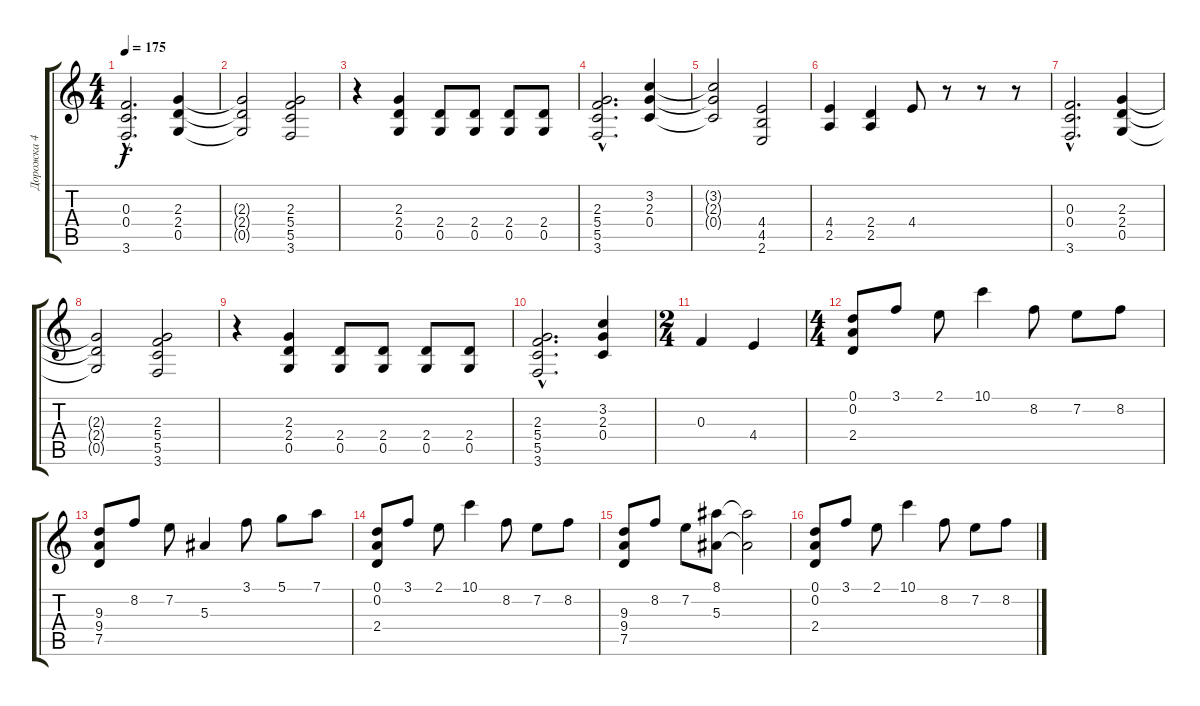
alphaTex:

\track ("Дорожка 4" "Дорожка 4") {instrument distortionguitar}
\staff {score tabs}
\tuning (D4 A3 F3 C3 G2 D2) {hide}
\ts (4 4)
\tempo 175
\clef g2
\ks c
(0.3{hac} 0.4{hac} 3.6{hac}).2{d dy f} (2.3 2.4 0.5).4 |
(2.3{t} 2.4{t} 0.5{t}).2 (2.3 5.4 5.5 3.6).2 |
r.4 (2.3 2.4 0.5).4 (2.4 0.5).8 (2.4 0.5).8 (2.4 0.5).8 (2.4 0.5).8 |
(2.3{hac} 5.4{hac} 5.5{hac} 3.6{hac}).2{d} (3.2 2.3 0.4).4 |
(3.2{t} 2.3{t} 0.4{t}).2 (4.4 4.5 2.6).2 |
(4.4 2.5).4 (2.4 2.5).4 4.4.8 r.8 r.8 r.8 |
(0.3{hac} 0.4{hac} 3.6{hac}).2{d} (2.3 2.4 0.5).4 |
(2.3{t} 2.4{t} 0.5{t}).2 (2.3 5.4 5.5 3.6).2 |
r.4 (2.3 2.4 0.5).4 (2.4 0.5).8 (2.4 0.5).8 (2.4 0.5).8 (2.4 0.5).8 |
(2.3{hac} 5.4{hac} 5.5{hac} 3.6{hac}).2{d} (3.2 2.3 0.4).4 |
\ts (2 4)
0.3.4 4.4.4 |
\ts (4 4)
(0.1 0.2 2.4).8 3.1.8 2.1.8 10.1.4 8.2.8 7.2.8 8.2.8 |
(9.3 9.4 7.5).8 8.2.8 7.2.8 5.3.4 3.1.8 5.1.8 7.1.8 |
(0.1 0.2 2.4).8 3.1.8 2.1.8 10.1.4 8.2.8 7.2.8 8.2.8 |
(9.3 9.4 7.5).8 8.2.8 7.2.8 (8.1 5.3).8 (8.1{t} 5.3{t}).2 |
(0.1 0.2 2.4).8 3.1.8 2.1.8 10.1.4 8.2.8 7.2.8 8.2.8
